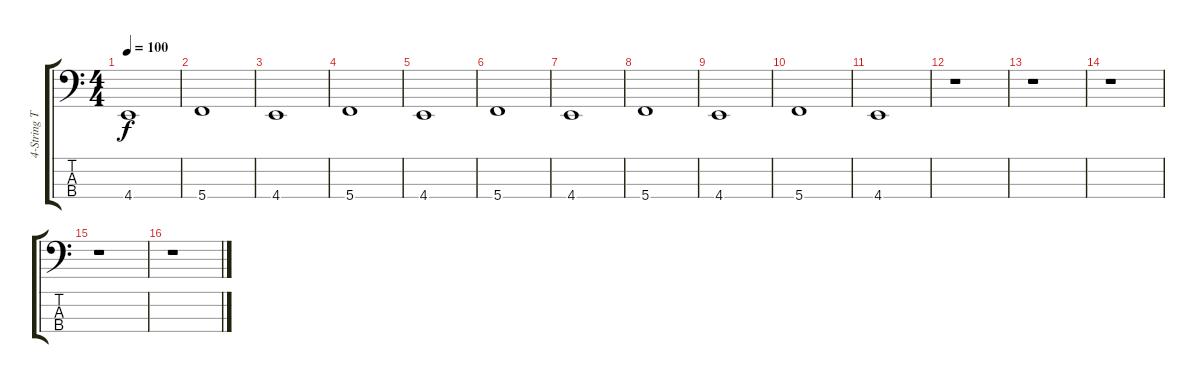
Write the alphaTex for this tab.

\track ("4-String Thing" "4-String T") {instrument electricbassfinger}
\staff {score tabs}
\tuning (F2 C2 G1 C1) {hide}
\ts (4 4)
\tempo 100
\clef f4
\ks c
4.4.1{dy f} |
5.4.1 |
4.4.1 |
5.4.1 |
4.4.1 |
5.4.1 |
4.4.1 |
5.4.1 |
4.4.1 |
5.4.1 |
4.4.1 |
r.1 |
r.1 |
r.1 |
r.1 |
r.1
